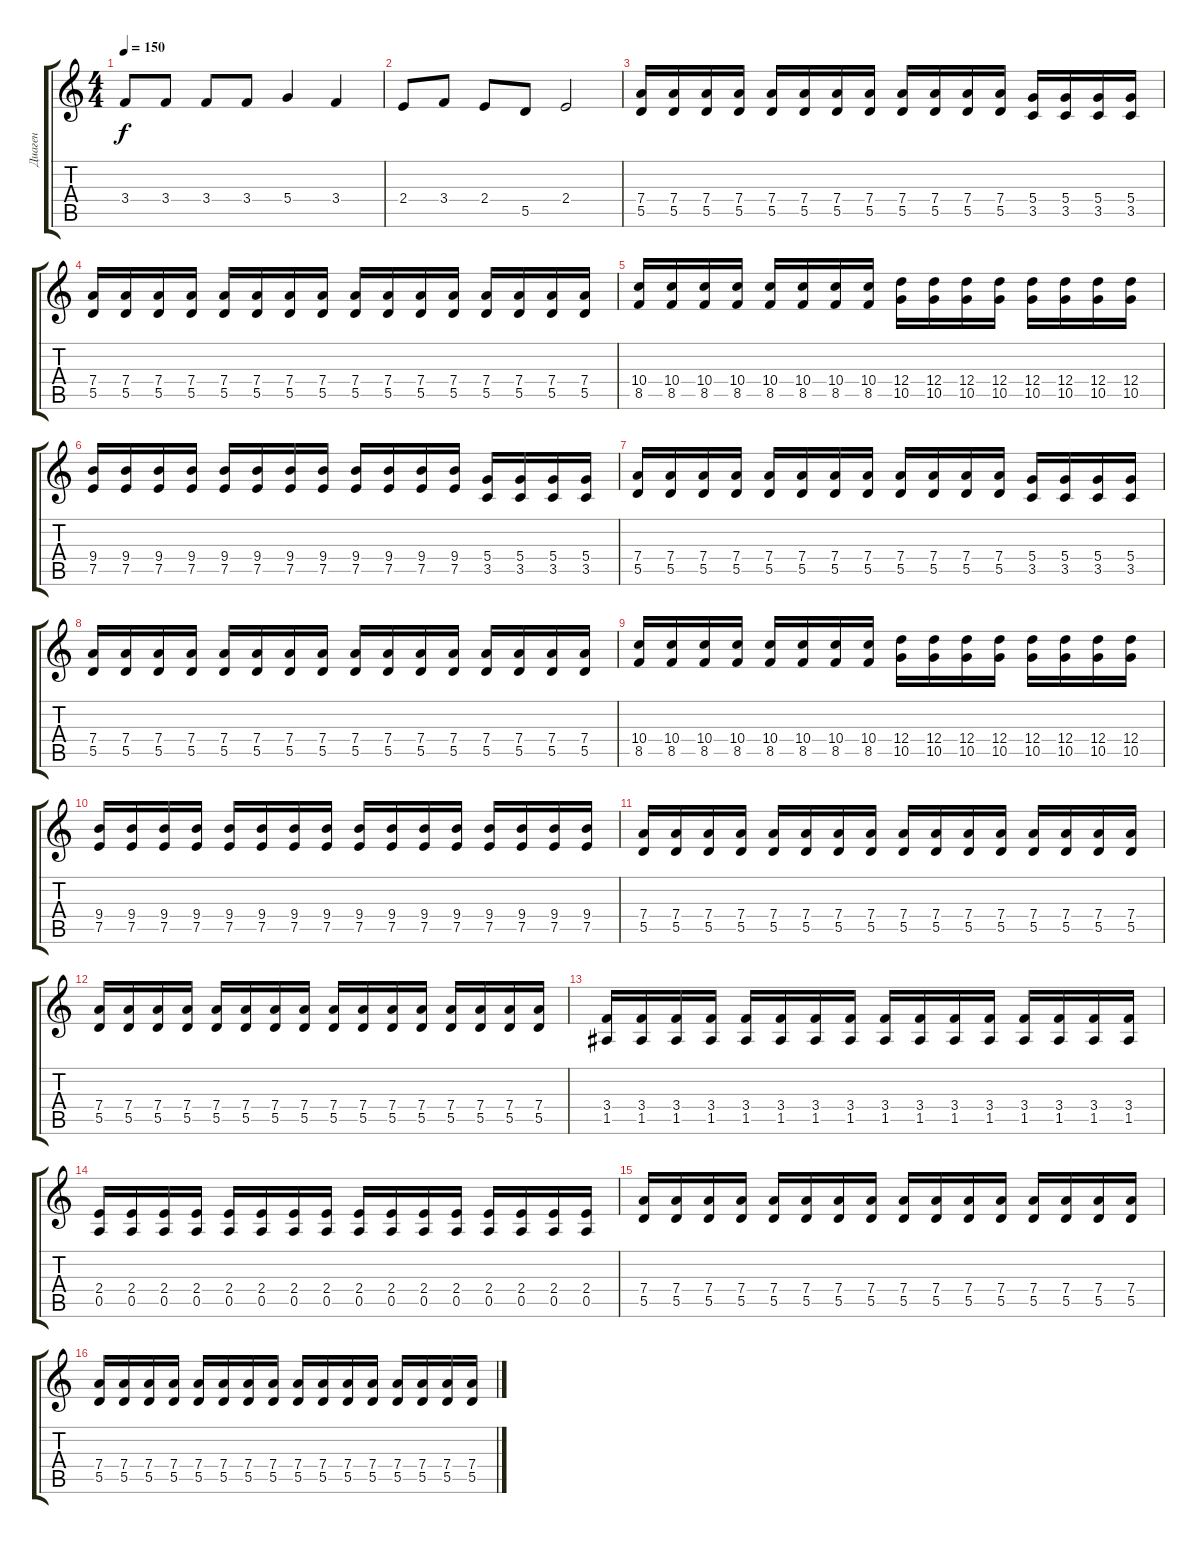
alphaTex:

\track ("Диаген" "Диаген") {instrument distortionguitar}
\staff {score tabs}
\tuning (E4 B3 G3 D3 A2 E2) {hide}
\ts (4 4)
\tempo 150
\clef g2
\ks c
3.4.8{dy f} 3.4.8 3.4.8 3.4.8 5.4.4 3.4.4 |
2.4.8 3.4.8 2.4.8 5.5.8 2.4.2 |
(7.4 5.5).16 (7.4 5.5).16 (7.4 5.5).16 (7.4 5.5).16 (7.4 5.5).16 (7.4 5.5).16 (7.4 5.5).16 (7.4 5.5).16 (7.4 5.5).16 (7.4 5.5).16 (7.4 5.5).16 (7.4 5.5).16 (5.4 3.5).16 (5.4 3.5).16 (5.4 3.5).16 (5.4 3.5).16 |
(7.4 5.5).16 (7.4 5.5).16 (7.4 5.5).16 (7.4 5.5).16 (7.4 5.5).16 (7.4 5.5).16 (7.4 5.5).16 (7.4 5.5).16 (7.4 5.5).16 (7.4 5.5).16 (7.4 5.5).16 (7.4 5.5).16 (7.4 5.5).16 (7.4 5.5).16 (7.4 5.5).16 (7.4 5.5).16 |
(10.4 8.5).16 (10.4 8.5).16 (10.4 8.5).16 (10.4 8.5).16 (10.4 8.5).16 (10.4 8.5).16 (10.4 8.5).16 (10.4 8.5).16 (12.4 10.5).16 (12.4 10.5).16 (12.4 10.5).16 (12.4 10.5).16 (12.4 10.5).16 (12.4 10.5).16 (12.4 10.5).16 (12.4 10.5).16 |
(9.4 7.5).16 (9.4 7.5).16 (9.4 7.5).16 (9.4 7.5).16 (9.4 7.5).16 (9.4 7.5).16 (9.4 7.5).16 (9.4 7.5).16 (9.4 7.5).16 (9.4 7.5).16 (9.4 7.5).16 (9.4 7.5).16 (5.4 3.5).16 (5.4 3.5).16 (5.4 3.5).16 (5.4 3.5).16 |
(7.4 5.5).16 (7.4 5.5).16 (7.4 5.5).16 (7.4 5.5).16 (7.4 5.5).16 (7.4 5.5).16 (7.4 5.5).16 (7.4 5.5).16 (7.4 5.5).16 (7.4 5.5).16 (7.4 5.5).16 (7.4 5.5).16 (5.4 3.5).16 (5.4 3.5).16 (5.4 3.5).16 (5.4 3.5).16 |
(7.4 5.5).16 (7.4 5.5).16 (7.4 5.5).16 (7.4 5.5).16 (7.4 5.5).16 (7.4 5.5).16 (7.4 5.5).16 (7.4 5.5).16 (7.4 5.5).16 (7.4 5.5).16 (7.4 5.5).16 (7.4 5.5).16 (7.4 5.5).16 (7.4 5.5).16 (7.4 5.5).16 (7.4 5.5).16 |
(10.4 8.5).16 (10.4 8.5).16 (10.4 8.5).16 (10.4 8.5).16 (10.4 8.5).16 (10.4 8.5).16 (10.4 8.5).16 (10.4 8.5).16 (12.4 10.5).16 (12.4 10.5).16 (12.4 10.5).16 (12.4 10.5).16 (12.4 10.5).16 (12.4 10.5).16 (12.4 10.5).16 (12.4 10.5).16 |
(9.4 7.5).16 (9.4 7.5).16 (9.4 7.5).16 (9.4 7.5).16 (9.4 7.5).16 (9.4 7.5).16 (9.4 7.5).16 (9.4 7.5).16 (9.4 7.5).16 (9.4 7.5).16 (9.4 7.5).16 (9.4 7.5).16 (9.4 7.5).16 (9.4 7.5).16 (9.4 7.5).16 (9.4 7.5).16 |
(7.4 5.5).16 (7.4 5.5).16 (7.4 5.5).16 (7.4 5.5).16 (7.4 5.5).16 (7.4 5.5).16 (7.4 5.5).16 (7.4 5.5).16 (7.4 5.5).16 (7.4 5.5).16 (7.4 5.5).16 (7.4 5.5).16 (7.4 5.5).16 (7.4 5.5).16 (7.4 5.5).16 (7.4 5.5).16 |
(7.4 5.5).16 (7.4 5.5).16 (7.4 5.5).16 (7.4 5.5).16 (7.4 5.5).16 (7.4 5.5).16 (7.4 5.5).16 (7.4 5.5).16 (7.4 5.5).16 (7.4 5.5).16 (7.4 5.5).16 (7.4 5.5).16 (7.4 5.5).16 (7.4 5.5).16 (7.4 5.5).16 (7.4 5.5).16 |
(3.4 1.5).16 (3.4 1.5).16 (3.4 1.5).16 (3.4 1.5).16 (3.4 1.5).16 (3.4 1.5).16 (3.4 1.5).16 (3.4 1.5).16 (3.4 1.5).16 (3.4 1.5).16 (3.4 1.5).16 (3.4 1.5).16 (3.4 1.5).16 (3.4 1.5).16 (3.4 1.5).16 (3.4 1.5).16 |
(2.4 0.5).16 (2.4 0.5).16 (2.4 0.5).16 (2.4 0.5).16 (2.4 0.5).16 (2.4 0.5).16 (2.4 0.5).16 (2.4 0.5).16 (2.4 0.5).16 (2.4 0.5).16 (2.4 0.5).16 (2.4 0.5).16 (2.4 0.5).16 (2.4 0.5).16 (2.4 0.5).16 (2.4 0.5).16 |
(7.4 5.5).16 (7.4 5.5).16 (7.4 5.5).16 (7.4 5.5).16 (7.4 5.5).16 (7.4 5.5).16 (7.4 5.5).16 (7.4 5.5).16 (7.4 5.5).16 (7.4 5.5).16 (7.4 5.5).16 (7.4 5.5).16 (7.4 5.5).16 (7.4 5.5).16 (7.4 5.5).16 (7.4 5.5).16 |
(7.4 5.5).16 (7.4 5.5).16 (7.4 5.5).16 (7.4 5.5).16 (7.4 5.5).16 (7.4 5.5).16 (7.4 5.5).16 (7.4 5.5).16 (7.4 5.5).16 (7.4 5.5).16 (7.4 5.5).16 (7.4 5.5).16 (7.4 5.5).16 (7.4 5.5).16 (7.4 5.5).16 (7.4 5.5).16
